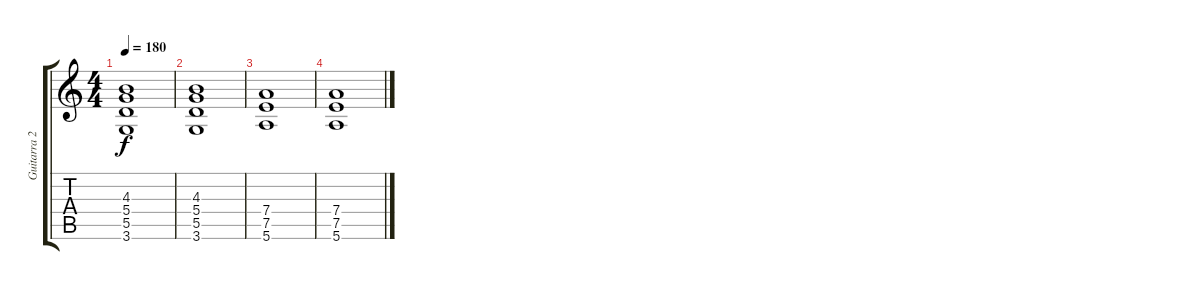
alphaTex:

\track ("Guitarra 2" "Guitarra 2") {instrument overdrivenguitar}
\staff {score tabs}
\tuning (E4 B3 G3 D3 A2 E2) {hide}
\ts (4 4)
\tempo 180
\clef g2
\ks c
(4.3 5.4 5.5 3.6).1{dy f} |
(4.3 5.4 5.5 3.6).1 |
(7.4 7.5 5.6).1 |
(7.4 7.5 5.6).1
